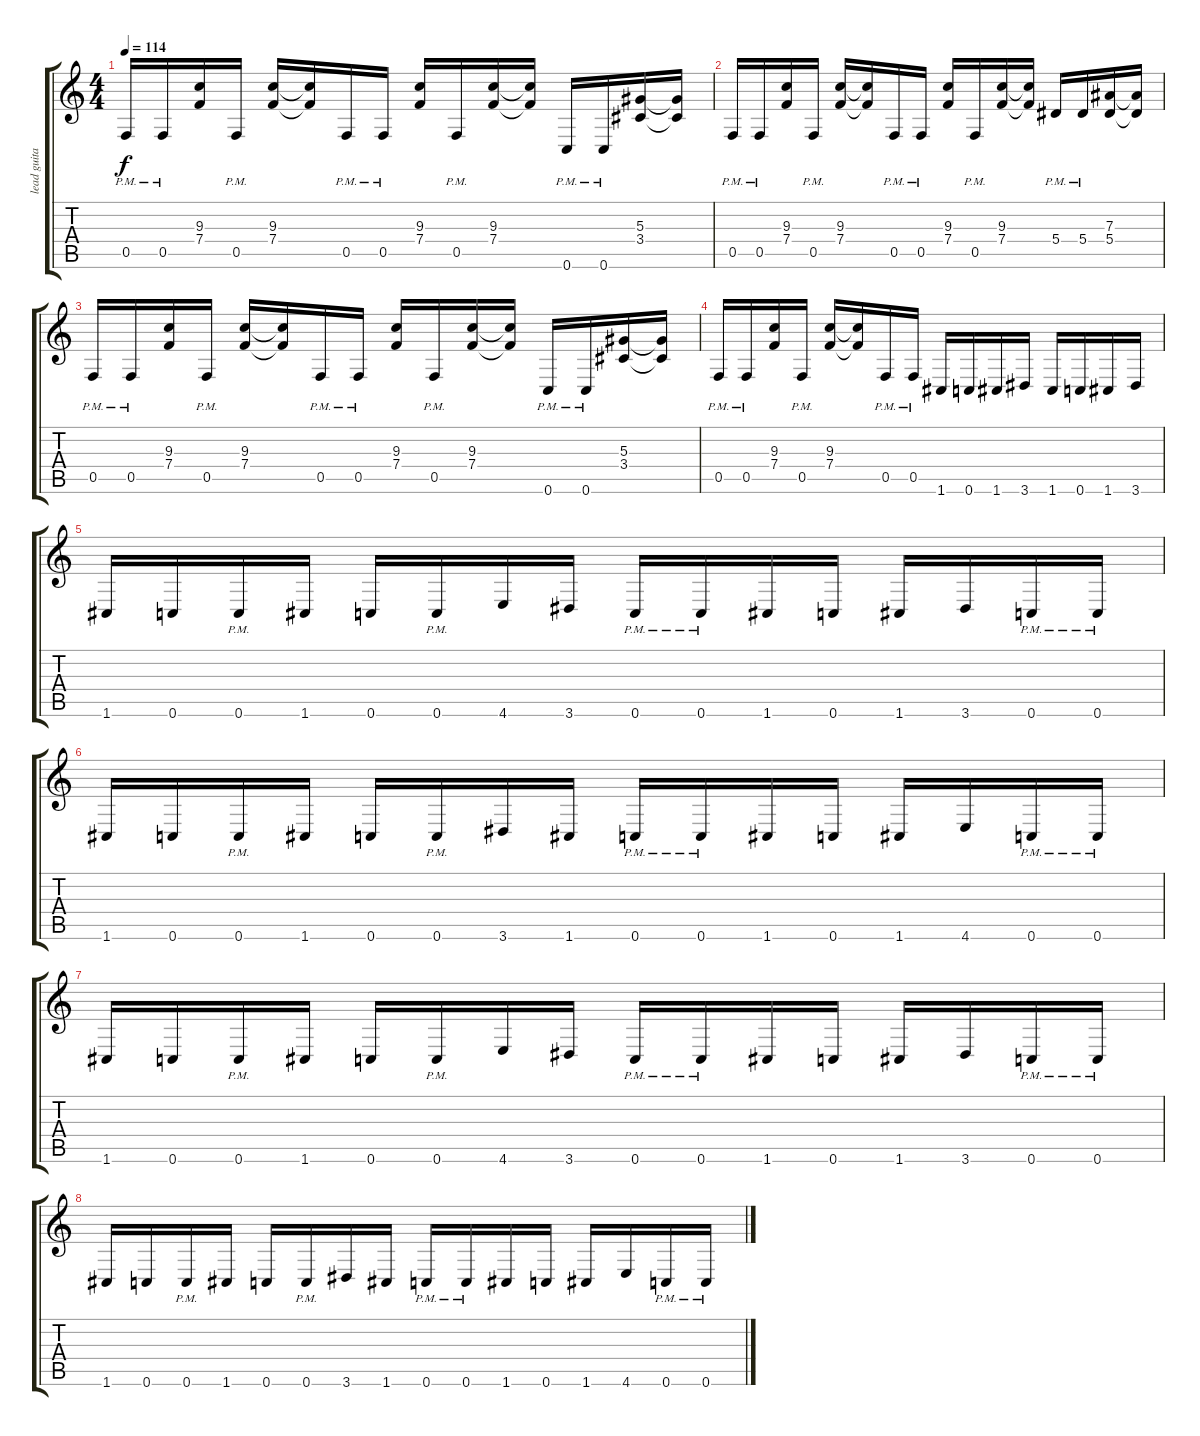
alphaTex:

\track ("lead guitar" "lead guita") {instrument distortionguitar}
\staff {score tabs}
\tuning (C4 G3 Eb3 Bb2 F2 C2) {hide}
\ts (4 4)
\tempo 114
\clef g2
\ks c
0.5{pm}.16{dy f} 0.5{pm}.16 (9.3 7.4).16 0.5{pm}.16 (9.3 7.4).16 (9.3{t} 7.4{t}).16 0.5{pm}.16 0.5{pm}.16 (9.3 7.4).16 0.5{pm}.16 (9.3 7.4).16 (9.3{t} 7.4{t}).16 0.6{pm}.16 0.6{pm}.16 (5.3 3.4).16 (5.3{t} 3.4{t}).16 |
0.5{pm}.16 0.5{pm}.16 (9.3 7.4).16 0.5{pm}.16 (9.3 7.4).16 (9.3{t} 7.4{t}).16 0.5{pm}.16 0.5{pm}.16 (9.3 7.4).16 0.5{pm}.16 (9.3 7.4).16 (9.3{t} 7.4{t}).16 5.4{pm}.16 5.4{pm}.16 (7.3 5.4).16 (7.3{t} 5.4{t}).16 |
0.5{pm}.16 0.5{pm}.16 (9.3 7.4).16 0.5{pm}.16 (9.3 7.4).16 (9.3{t} 7.4{t}).16 0.5{pm}.16 0.5{pm}.16 (9.3 7.4).16 0.5{pm}.16 (9.3 7.4).16 (9.3{t} 7.4{t}).16 0.6{pm}.16 0.6{pm}.16 (5.3 3.4).16 (5.3{t} 3.4{t}).16 |
0.5{pm}.16 0.5{pm}.16 (9.3 7.4).16 0.5{pm}.16 (9.3 7.4).16 (9.3{t} 7.4{t}).16 0.5{pm}.16 0.5{pm}.16 1.6.16 0.6.16 1.6.16 3.6.16 1.6.16 0.6.16 1.6.16 3.6.16 |
1.6.16 0.6.16 0.6{pm}.16 1.6.16 0.6.16 0.6{pm}.16 4.6.16 3.6.16 0.6{pm}.16 0.6{pm}.16 1.6.16 0.6.16 1.6.16 3.6.16 0.6{pm}.16 0.6{pm}.16 |
1.6.16 0.6.16 0.6{pm}.16 1.6.16 0.6.16 0.6{pm}.16 3.6.16 1.6.16 0.6{pm}.16 0.6{pm}.16 1.6.16 0.6.16 1.6.16 4.6.16 0.6{pm}.16 0.6{pm}.16 |
1.6.16 0.6.16 0.6{pm}.16 1.6.16 0.6.16 0.6{pm}.16 4.6.16 3.6.16 0.6{pm}.16 0.6{pm}.16 1.6.16 0.6.16 1.6.16 3.6.16 0.6{pm}.16 0.6{pm}.16 |
1.6.16 0.6.16 0.6{pm}.16 1.6.16 0.6.16 0.6{pm}.16 3.6.16 1.6.16 0.6{pm}.16 0.6{pm}.16 1.6.16 0.6.16 1.6.16 4.6.16 0.6{pm}.16 0.6{pm}.16
